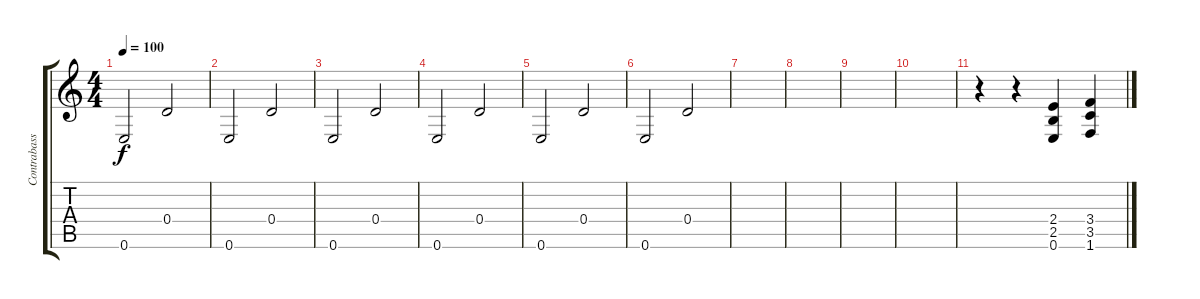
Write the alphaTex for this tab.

\track ("Contrabass" "Contrabass") {instrument contrabass}
\staff {score tabs}
\tuning (E4 B3 G3 D3 A2 E2) {hide}
\ts (4 4)
\tempo 100
\clef g2
\ks c
0.6.2{dy f} 0.4.2 |
0.6.2 0.4.2 |
0.6.2 0.4.2 |
0.6.2 0.4.2 |
0.6.2 0.4.2 |
0.6.2 0.4.2 |
|
|
|
|
r.4 r.4 (2.4 2.5 0.6).4 (3.4 3.5 1.6).4
